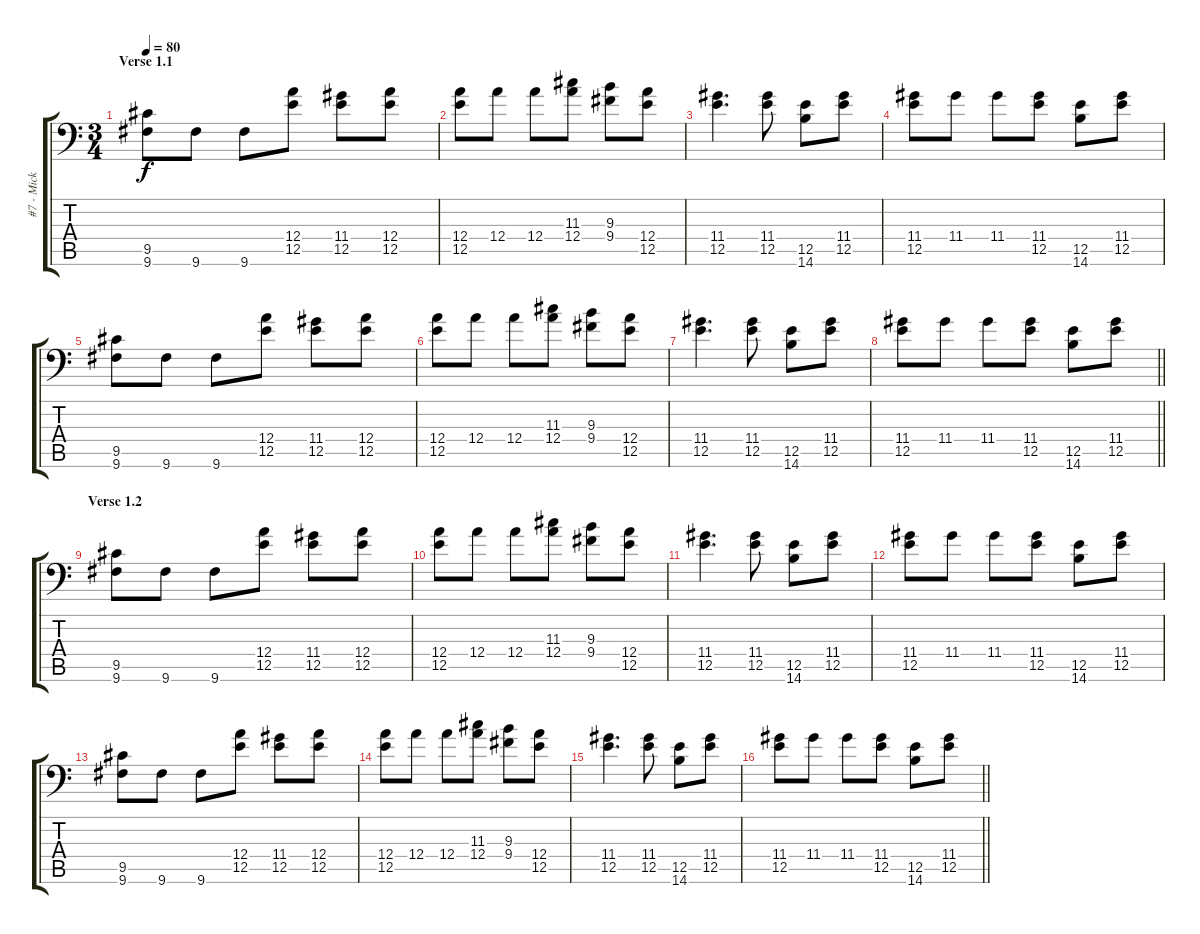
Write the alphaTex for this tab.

\track ("#7 - Mick Thompson" "#7 - Mick ") {instrument distortionguitar}
\staff {score tabs}
\tuning (B3 Gb3 D3 A2 E2 A1) {hide}
\ts (3 4)
\section ("" "Verse 1.1")
\tempo 80
\clef f4
\ks c
(9.5 9.6).8{dy f volume 13 instrument electricguitarmuted} 9.6.8 9.6.8 (12.4 12.5).8 (11.4 12.5).8 (12.4 12.5).8 |
(12.4 12.5).8 12.4.8 12.4.8 (11.3 12.4).8 (9.3 9.4).8 (12.4 12.5).8 |
(11.4 12.5).4{d} (11.4 12.5).8 (12.5 14.6).8 (11.4 12.5).8 |
(11.4 12.5).8 11.4.8 11.4.8 (11.4 12.5).8 (12.5 14.6).8 (11.4 12.5).8 |
(9.5 9.6).8 9.6.8 9.6.8 (12.4 12.5).8 (11.4 12.5).8 (12.4 12.5).8 |
(12.4 12.5).8 12.4.8 12.4.8 (11.3 12.4).8 (9.3 9.4).8 (12.4 12.5).8 |
(11.4 12.5).4{d} (11.4 12.5).8 (12.5 14.6).8 (11.4 12.5).8 |
\barLineRight lightlight
(11.4 12.5).8 11.4.8 11.4.8 (11.4 12.5).8 (12.5 14.6).8 (11.4 12.5).8 |
\section ("" "Verse 1.2")
(9.5 9.6).8 9.6.8 9.6.8 (12.4 12.5).8 (11.4 12.5).8 (12.4 12.5).8 |
(12.4 12.5).8 12.4.8 12.4.8 (11.3 12.4).8 (9.3 9.4).8 (12.4 12.5).8 |
(11.4 12.5).4{d} (11.4 12.5).8 (12.5 14.6).8 (11.4 12.5).8 |
(11.4 12.5).8 11.4.8 11.4.8 (11.4 12.5).8 (12.5 14.6).8 (11.4 12.5).8 |
(9.5 9.6).8 9.6.8 9.6.8 (12.4 12.5).8 (11.4 12.5).8 (12.4 12.5).8 |
(12.4 12.5).8 12.4.8 12.4.8 (11.3 12.4).8 (9.3 9.4).8 (12.4 12.5).8 |
(11.4 12.5).4{d} (11.4 12.5).8 (12.5 14.6).8 (11.4 12.5).8 |
\barLineRight lightlight
(11.4 12.5).8 11.4.8 11.4.8 (11.4 12.5).8 (12.5 14.6).8 (11.4 12.5).8
